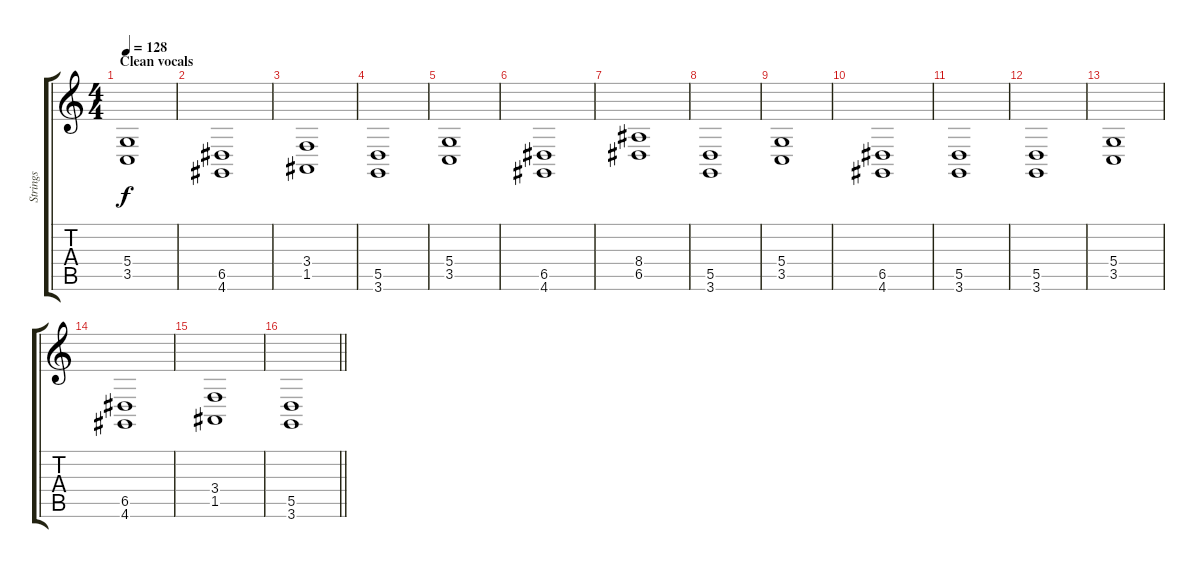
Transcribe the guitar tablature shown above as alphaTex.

\track ("Strings" "Strings") {instrument stringensemble1}
\staff {score tabs}
\tuning (E4 B3 G3 D3 A2 E2) {hide}
\ts (4 4)
\section ("" "Clean vocals")
\tempo 128
\clef g2
\ks c
(5.4 3.5).1{dy f} |
(6.5 4.6).1 |
(3.4 1.5).1 |
(5.5 3.6).1 |
(5.4 3.5).1 |
(6.5 4.6).1 |
(8.4 6.5).1 |
(5.5 3.6).1 |
(5.4 3.5).1 |
(6.5 4.6).1 |
(5.5 3.6).1 |
(5.5 3.6).1 |
(5.4 3.5).1 |
(6.5 4.6).1 |
(3.4 1.5).1 |
\barLineRight lightlight
(5.5 3.6).1
